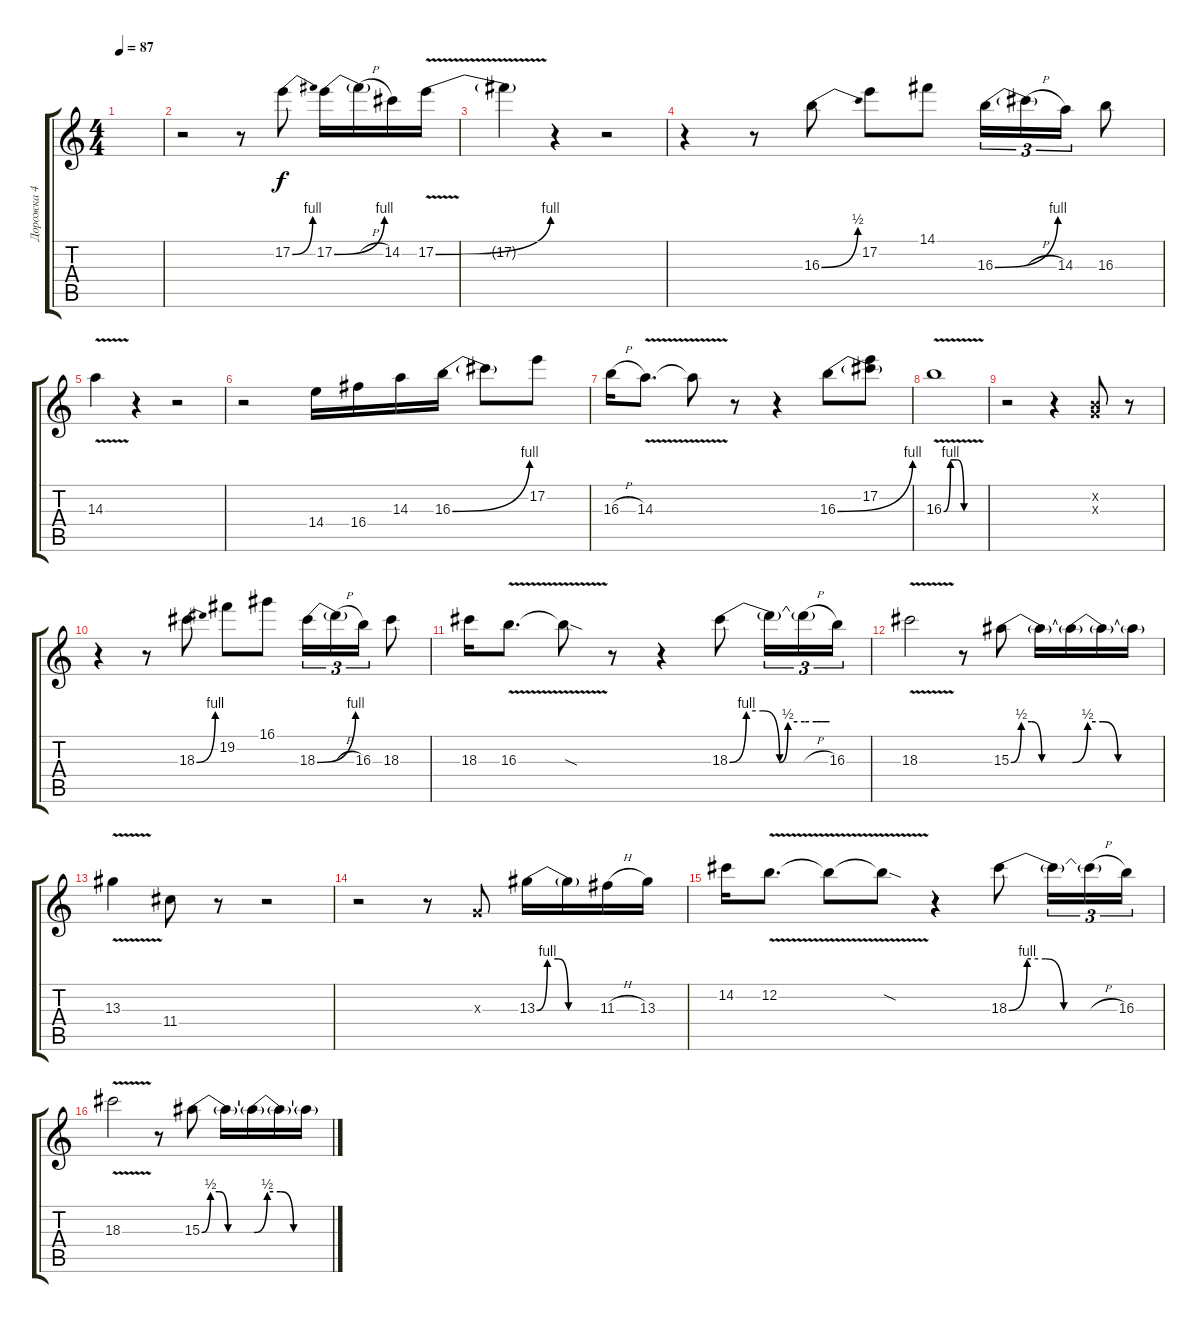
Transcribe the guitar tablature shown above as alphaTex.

\track ("Дорожка 4" "Дорожка 4") {instrument distortionguitar}
\staff {score tabs}
\tuning (E4 B3 G3 D3 A2 E2) {hide}
\ts (4 4)
\tempo 87
\clef g2
\ks c
|
r.2 r.8 17.2{be (bend 0 0 60 4)}.8 17.2{be (bend 0 0 60 4)}.16 17.2{h t}.16 14.2.16 17.2{be (bend 0 0 60 4) v}.16 |
17.2{t}.4 r.4 r.2 |
r.4 r.8 16.3{be (bend 0 0 60 2)}.8 17.2.8 14.1.8 16.3{be (bend 0 0 60 4)}.16{tu (3 2)} 16.3{h t}.16{tu (3 2)} 14.3.16{tu (3 2)} 16.3.8 |
14.3{v}.4 r.4 r.2 |
r.2 14.4.16 16.4.16 14.3.16 16.3{be (bend 0 0 60 4)}.16 16.3{t}.8 17.2.8 |
16.3{h}.16 14.3{v}.8{d} 14.3{t}.8 r.8 r.4 16.3{be (bend 0 0 60 4)}.8 (17.2 16.3{t}).8 |
16.3{be (custom 0 0 10 4 20 4 30 0 60 0) v}.1 |
r.2 r.4 (0.2{x} 0.3{x}).8 r.8 |
r.4 r.8 18.3{be (bend 0 0 60 4)}.8 19.2.8 16.1.8 18.3{be (bend 0 0 60 4)}.16{tu (3 2)} 18.3{h t}.16{tu (3 2)} 16.3.16{tu (3 2)} 18.3.8 |
18.3.16 16.3{v}.8{d} 16.3{sod t}.8 r.8 r.4 18.3{be (custom 0 0 10 4 20 4 30 0 35 2 45 2 52 2 56 2 60 2)}.8 18.3{t}.16{tu (3 2)} 18.3{h t}.16{tu (3 2)} 16.3.16{tu (3 2)} |
18.3{v}.2 r.8 15.3{be (custom 0 0 10 2 20 2 30 0 60 0)}.8 15.3{t}.16 15.3{be (custom 0 0 10 2 20 2 30 0 60 0) t}.16 15.3{t}.16 15.3{t}.16 |
13.3{v}.4 11.4.8 r.8 r.2 |
r.2 r.8 0.3{x}.8 13.3{be (custom 0 0 10 4 20 4 30 0 60 0)}.16 13.3{t}.16 11.3{h}.16 13.3.16 |
14.2.16 12.2{v}.8{d} 12.2{t}.8 12.2{v sod t}.8 r.4 18.3{be (custom 0 0 10 4 20 4 30 0 60 0)}.8 18.3{t}.16{tu (3 2)} 18.3{h t}.16{tu (3 2)} 16.3.16{tu (3 2)} |
18.3{v}.2 r.8 15.3{be (custom 0 0 10 2 20 2 30 0 60 0)}.8 15.3{t}.16 15.3{be (custom 0 0 10 2 20 2 30 0 60 0) t}.16 15.3{t}.16 15.3{t}.16
